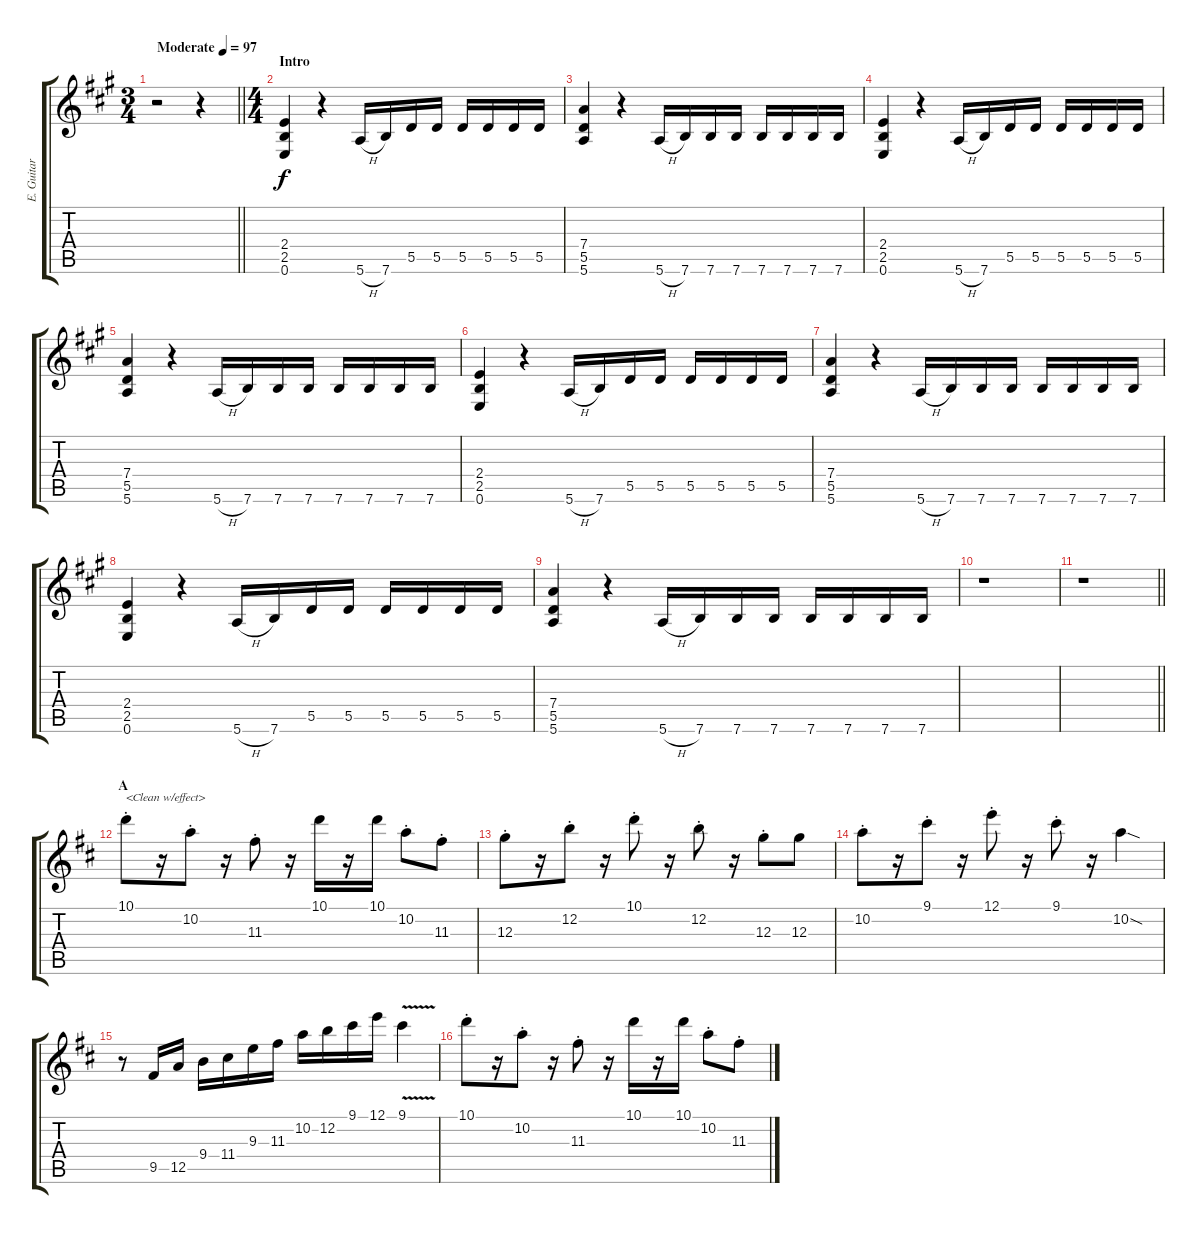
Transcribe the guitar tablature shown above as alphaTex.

\track ("E. Guitar III" "E. Guitar ") {instrument overdrivenguitar}
\staff {score tabs}
\tuning (E4 B3 G3 D3 A2 E2) {hide}
\ts (3 4)
\tempo (97 "Moderate")
\clef g2
\barLineRight lightlight
\ks a
r.2{dy f instrument overdrivenguitar} r.4 |
\ts (4 4)
\section ("" "Intro")
(2.4 2.5 0.6).4 r.4 5.6{h}.16 7.6.16 5.5.16 5.5.16 5.5.16 5.5.16 5.5.16 5.5.16 |
(7.4 5.5 5.6).4 r.4 5.6{h}.16 7.6.16 7.6.16 7.6.16 7.6.16 7.6.16 7.6.16 7.6.16 |
(2.4 2.5 0.6).4 r.4 5.6{h}.16 7.6.16 5.5.16 5.5.16 5.5.16 5.5.16 5.5.16 5.5.16 |
(7.4 5.5 5.6).4 r.4 5.6{h}.16 7.6.16 7.6.16 7.6.16 7.6.16 7.6.16 7.6.16 7.6.16 |
(2.4 2.5 0.6).4 r.4 5.6{h}.16 7.6.16 5.5.16 5.5.16 5.5.16 5.5.16 5.5.16 5.5.16 |
(7.4 5.5 5.6).4 r.4 5.6{h}.16 7.6.16 7.6.16 7.6.16 7.6.16 7.6.16 7.6.16 7.6.16 |
(2.4 2.5 0.6).4 r.4 5.6{h}.16 7.6.16 5.5.16 5.5.16 5.5.16 5.5.16 5.5.16 5.5.16 |
(7.4 5.5 5.6).4 r.4 5.6{h}.16 7.6.16 7.6.16 7.6.16 7.6.16 7.6.16 7.6.16 7.6.16 |
r.1 |
\barLineRight lightlight
r.1 |
\section ("" "A")
\ks d
10.1{st}.8{txt "<Clean w/effect>" instrument electricguitarjazz} r.16 10.2{st}.8 r.16 11.3{st}.8 r.16 10.1.16 r.16 10.1.16 10.2{st}.8 11.3{st}.8 |
12.3{st}.8 r.16 12.2{st}.8 r.16 10.1{st}.8 r.16 12.2{st}.8 r.16 12.3{st}.8 12.3.8 |
10.2{st}.8 r.16 9.1{st}.8 r.16 12.1{st}.8 r.16 9.1{st}.8 r.16 10.2{sod}.4 |
r.8 9.5.16 12.5.16 9.4.16 11.4.16 9.3.16 11.3.16 10.2.16 12.2.16 9.1.16 12.1.16 9.1{v}.4 |
10.1{st}.8 r.16 10.2{st}.8 r.16 11.3{st}.8 r.16 10.1.16 r.16 10.1.16 10.2{st}.8 11.3{st}.8
